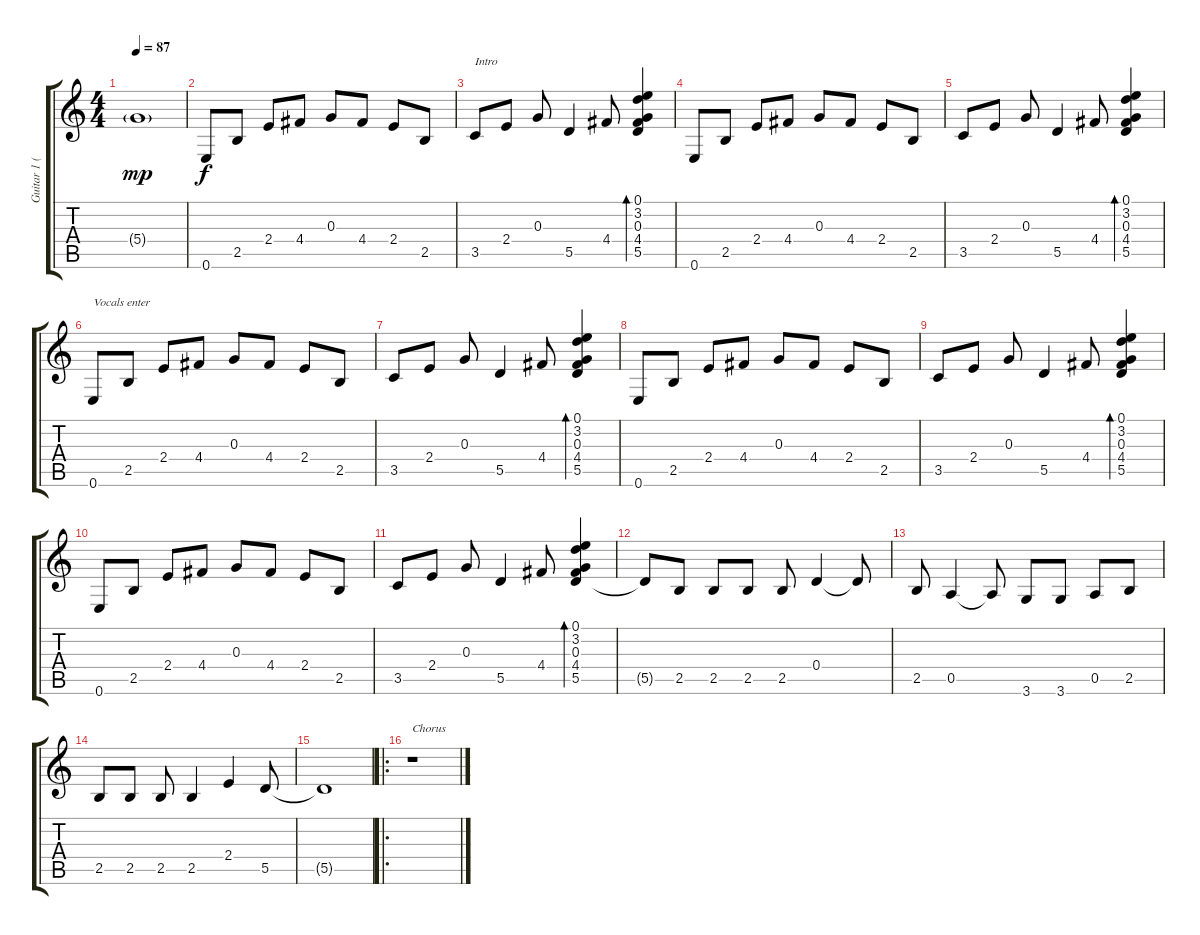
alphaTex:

\track ("Guitar 1 (clean)" "Guitar 1 (") {instrument electricguitarclean}
\staff {score tabs}
\tuning (E4 B3 G3 D3 A2 E2) {hide}
\ts (4 4)
\tempo 87
\clef g2
\ks c
5.4{g}.1{dy mp instrument electricguitarclean} |
0.6.8{txt "" dy f} 2.5.8 2.4.8 4.4.8 0.3.8 4.4.8 2.4.8 2.5.8 |
3.5.8{txt "Intro"} 2.4.8 0.3.8 5.5.4 4.4.8 (0.1 3.2 0.3 4.4 5.5).4{bd 60} |
0.6.8 2.5.8 2.4.8 4.4.8 0.3.8 4.4.8 2.4.8 2.5.8 |
3.5.8 2.4.8 0.3.8 5.5.4 4.4.8 (0.1 3.2 0.3 4.4 5.5).4{bd 60} |
0.6.8{txt "Vocals enter"} 2.5.8 2.4.8 4.4.8 0.3.8 4.4.8 2.4.8 2.5.8 |
3.5.8 2.4.8 0.3.8 5.5.4 4.4.8 (0.1 3.2 0.3 4.4 5.5).4{bd 60} |
0.6.8 2.5.8 2.4.8 4.4.8 0.3.8 4.4.8 2.4.8 2.5.8 |
3.5.8 2.4.8 0.3.8 5.5.4 4.4.8 (0.1 3.2 0.3 4.4 5.5).4{bd 60} |
0.6.8 2.5.8 2.4.8 4.4.8 0.3.8 4.4.8 2.4.8 2.5.8 |
3.5.8 2.4.8 0.3.8 5.5.4 4.4.8 (0.1 3.2 0.3 4.4 5.5).4{bd 60} |
5.5{t}.8 2.5.8 2.5.8 2.5.8 2.5.8 0.4.4 0.4{t}.8 |
2.5.8 0.5.4 0.5{t}.8 3.6.8 3.6.8 0.5.8 2.5.8 |
2.5.8 2.5.8 2.5.8 2.5.4 2.4.4 5.5.8 |
5.5{t}.1 |
\ro
r.1{txt "Chorus"}
